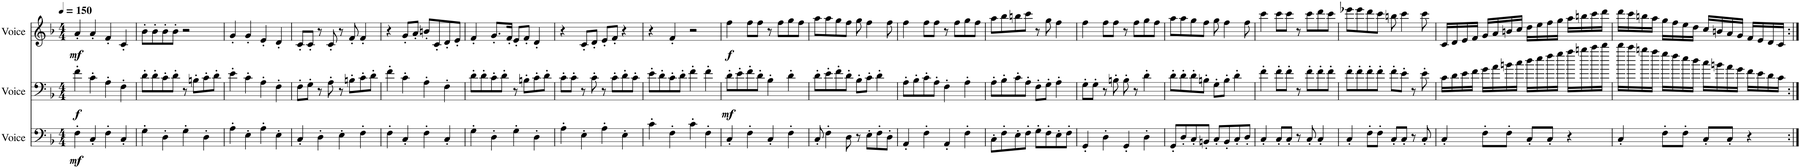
**kern	**dynam	**kern	**dynam	**kern	**dynam
*part3	*part3	*part2	*part2	*part1	*part1
*staff3	*staff3	*staff2	*staff2	*staff1	*staff1
*I"Voice	*	*I"Voice	*	*I"Voice	*
*I'Vo.	*	*I'Vo.	*	*I'Vo.	*
*clefF4	*	*clefF4	*	*clefG2	*
*k[b-]	*	*k[b-]	*	*k[b-]	*
*M4/4	*	*M4/4	*	*M4/4	*
*MM150	*	*MM150	*	*MM150	*
=1	=1	=1	=1	=1	=1
!	!LO:DY:b	!	!LO:DY:b	!	!LO:DY:b
4F'\	mf	4f'\	f	4a'/	mf
4C'/	.	4c'\	.	4a'/	.
4F'\	.	4A'\	.	4f'/	.
4C'/	.	4F'\	.	4c'/	.
=2	=2	=2	=2	=2	=2
4G'\	.	8d'\L	.	8b-'\L	.
.	.	8d'\	.	8b-'\	.
4D'\	.	8c'\	.	8b-'\	.
.	.	8d'\J	.	8b-'\J	.
4G'\	.	8r	.	2r	.
.	.	8Bn'\L	.	.	.
4D'\	.	8c'\	.	.	.
.	.	8d'\J	.	.	.
=3	=3	=3	=3	=3	=3
4A'\	.	4e'\	.	4g'/	.
4E'\	.	4c'\	.	4g'/	.
4A'\	.	4A'\	.	4e'/	.
4E'\	.	4F'\	.	4d'/	.
=4	=4	=4	=4	=4	=4
4C'/	.	8F'\L	.	8c'/L	.
.	.	8G'\J	.	8c'/J	.
4D'\	.	8r	.	8r	.
.	.	8A'\	.	8c'/	.
4E'\	.	8r	.	8r	.
.	.	8Bn'\L	.	8f'/	.
4F'\	.	8c'\	.	4f'/	.
.	.	8d'\J	.	.	.
=5	=5	=5	=5	=5	=5
4F'\	.	4f'\	.	4r	.
4C'/	.	4c'\	.	8g'/L	.
.	.	.	.	8a'/J	.
4F'\	.	4A'\	.	8bn'/L	.
.	.	.	.	8c'/	.
4C'/	.	4F'\	.	8d'/	.
.	.	.	.	8e'/J	.
=6	=6	=6	=6	=6	=6
4G'\	.	8d'\L	.	4f'/	.
.	.	8d'\	.	.	.
4D'\	.	8c'\	.	8.g'/L	.
.	.	8d'\J	.	.	.
.	.	.	.	16f'/Jk	.
4G'\	.	8r	.	8e'/L	.
.	.	8Bn'\L	.	8f'/J	.
4D'\	.	8c'\	.	4d'/	.
.	.	8d'\J	.	.	.
=7	=7	=7	=7	=7	=7
4A'\	.	8c'\L	.	4r	.
.	.	8c'\J	.	.	.
4E'\	.	8r	.	8c'/L	.
.	.	8c'\	.	8d'/J	.
4A'\	.	8r	.	8e'/L	.
.	.	8c'\L	.	8f'/J	.
4E'\	.	8d'\	.	4r	.
.	.	8c'\J	.	.	.
=8	=8	=8	=8	=8	=8
4c'\	.	8e'\L	.	4r	.
.	.	8d'\	.	.	.
4F'\	.	8c'\	.	4f'/	.
.	.	8d'\J	.	.	.
4c'\	.	4f'\	.	2r	.
4F'\	.	4f'\	.	.	.
=9	=9	=9	=9	=9	=9
!	!	!	!LO:DY:b	!	!LO:DY:b
4C'/	.	8d'\L	mf	4ff\	f
.	.	8e'\	.	.	.
4F'\	.	8f'\	.	8ff\L	.
.	.	8d'\J	.	8ff\J	.
4C'/	.	4B-'\	.	8r	.
.	.	.	.	8ff\L	.
4F'\	.	4d'\	.	8gg\	.
.	.	.	.	8ff\J	.
=10	=10	=10	=10	=10	=10
8C'/	.	8d'\L	.	8aa\L	.
4F'\	.	8e'\	.	8aa\	.
.	.	8f'\	.	8gg\	.
8D\	.	8d'\J	.	8ff\J	.
8r	.	8B-'\L	.	8gg\	.
8E'\L	.	8c'\J	.	4ff\	.
8F'\	.	4d'\	.	.	.
8D'\J	.	.	.	8ff\	.
=11	=11	=11	=11	=11	=11
4AA'/	.	8A'\L	.	4ff\	.
.	.	8B-'\	.	.	.
4F'\	.	8c'\	.	8ff\L	.
.	.	8A'\J	.	8ff\J	.
4AA'/	.	4F'\	.	8r	.
.	.	.	.	8ff\L	.
4F'\	.	4A'\	.	8gg\	.
.	.	.	.	8ff\J	.
=12	=12	=12	=12	=12	=12
8C'\L	.	8A'\L	.	8aa\L	.
8F'\	.	8B-'\	.	8bb-\	.
8E'\	.	8c'\	.	8bbn\	.
8F'\J	.	8A'\J	.	8ccc\J	.
8G'\L	.	8F'\L	.	8r	.
8F'\	.	8G'\J	.	8gg\	.
8E'\	.	4A'\	.	4ff\	.
8F'\J	.	.	.	.	.
=13	=13	=13	=13	=13	=13
4GG'/	.	8G'\L	.	4ff\	.
.	.	8G'\J	.	.	.
4D'\	.	8r	.	8ff\L	.
.	.	8Bn'\	.	8ff\J	.
4GG'/	.	8B'\	.	8r	.
.	.	8r	.	8ff\L	.
4D'\	.	4d'\	.	8gg\	.
.	.	.	.	8ff\J	.
=14	=14	=14	=14	=14	=14
8GG'/L	.	8d'\L	.	8aa\L	.
8D'/	.	8d'\	.	8aa\	.
8C'/	.	8d'\	.	8gg\	.
8BBn'/J	.	8Bn'\J	.	8ff\J	.
8C'/L	.	8G'\L	.	8gg\	.
8BB'/	.	8B'\J	.	4ff\	.
8C'/	.	4d'\	.	.	.
8D'/J	.	.	.	8ff\	.
=15	=15	=15	=15	=15	=15
4C'/	.	4f'\	.	4ccc\	.
8C'/L	.	8f'\L	.	8ccc\L	.
8C'/J	.	8f'\J	.	8ccc\J	.
8r	.	8r	.	8r	.
8C'/	.	8f'\L	.	8ccc\L	.
4C'/	.	8f'\	.	8ddd\	.
.	.	8f'\J	.	8ccc\J	.
=16	=16	=16	=16	=16	=16
4C'/	.	8f'\L	.	8eee-X\L	.
.	.	8f'\	.	8eee-\	.
8F'\L	.	8f'\	.	8ddd\	.
8F'\J	.	8f'\J	.	8ccc\J	.
8C'/L	.	8f'\L	.	8bbn\	.
8C'/J	.	8e'\J	.	4ccc\	.
8r	.	8r	.	.	.
8C'/	.	8e'\	.	8ccc\	.
=17	=17	=17	=17	=17	=17
4C'/	.	16c\LL	.	16c/LL	.
.	.	16d\	.	16d/	.
.	.	16e\	.	16e/	.
.	.	16f\JJ	.	16f/JJ	.
8F'\L	.	16g\LL	.	16g/LL	.
.	.	16a\	.	16a/	.
8F'\J	.	16bn\	.	16bn/	.
.	.	16cc\JJ	.	16cc/JJ	.
8C'/L	.	16dd\LL	.	16dd\LL	.
.	.	16ee\	.	16ee\	.
8C'/J	.	16ff\	.	16ff\	.
.	.	16gg\JJ	.	16gg\JJ	.
4r	.	16aa\LL	.	16aa\LL	.
.	.	16bbn\	.	16bbn\	.
.	.	16ccc\	.	16ccc\	.
.	.	16ddd\JJ	.	16ddd\JJ	.
=18	=18	=18	=18	=18	=18
4C'/	.	16ddd\LL	.	16ddd\LL	.
.	.	16ccc\	.	16ccc\	.
.	.	16bbn\	.	16bbn\	.
.	.	16aa\JJ	.	16aa\JJ	.
8F'\L	.	16gg\LL	.	16gg\LL	.
.	.	16ff\	.	16ff\	.
8F'\J	.	16ee\	.	16ee\	.
.	.	16dd\JJ	.	16dd\JJ	.
8C'/L	.	16cc\LL	.	16cc/LL	.
.	.	16bn\	.	16bn/	.
8C'/J	.	16a\	.	16a/	.
.	.	16g\JJ	.	16g/JJ	.
4r	.	16f\LL	.	16f/LL	.
.	.	16e\	.	16e/	.
.	.	16d\	.	16d/	.
.	.	16c\JJ	.	16c/JJ	.
=:|!	=:|!	=:|!	=:|!	=:|!	=:|!
*-	*-	*-	*-	*-	*-
